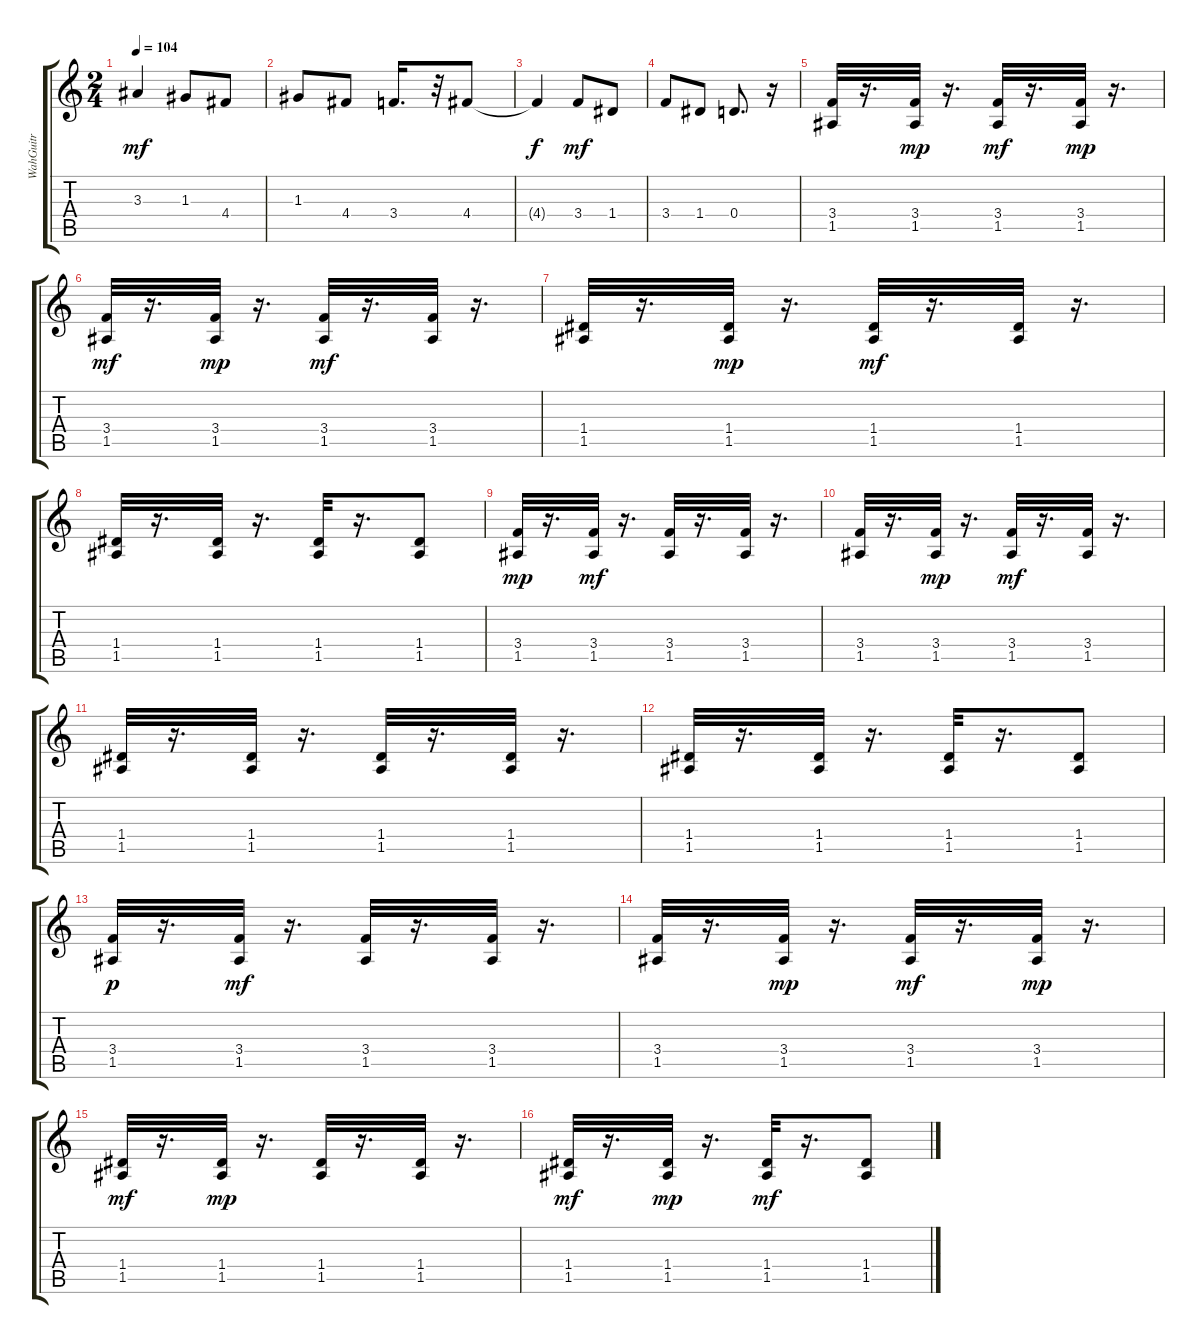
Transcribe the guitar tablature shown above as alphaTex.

\track ("WahGuitr" "WahGuitr") {instrument distortionguitar}
\staff {score tabs}
\tuning (E4 B3 G3 D3 A2 E2) {hide}
\ts (2 4)
\tempo 104
\clef g2
\ks c
3.3.4{dy mf} 1.3.8 4.4.8 |
1.3.8 4.4.8 3.4.16{d} r.32 4.4.8 |
4.4{t}.4{dy f} 3.4.8{dy mf} 1.4.8 |
3.4.8 1.4.8 0.4.8{d} r.16 |
(3.4 1.5).32 r.16{d} (3.4 1.5).32{dy mp} r.16{d} (3.4 1.5).32{dy mf} r.16{d} (3.4 1.5).32{dy mp} r.16{d} |
(3.4 1.5).32{dy mf} r.16{d} (3.4 1.5).32{dy mp} r.16{d} (3.4 1.5).32{dy mf} r.16{d} (3.4 1.5).32 r.16{d} |
(1.4 1.5).32 r.16{d} (1.4 1.5).32{dy mp} r.16{d} (1.4 1.5).32{dy mf} r.16{d} (1.4 1.5).32 r.16{d} |
(1.4 1.5).32 r.16{d} (1.4 1.5).32 r.16{d} (1.4 1.5).32 r.16{d} (1.4 1.5).8 |
(3.4 1.5).32{dy mp} r.16{d} (3.4 1.5).32{dy mf} r.16{d} (3.4 1.5).32 r.16{d} (3.4 1.5).32 r.16{d} |
(3.4 1.5).32 r.16{d} (3.4 1.5).32{dy mp} r.16{d} (3.4 1.5).32{dy mf} r.16{d} (3.4 1.5).32 r.16{d} |
(1.4 1.5).32 r.16{d} (1.4 1.5).32 r.16{d} (1.4 1.5).32 r.16{d} (1.4 1.5).32 r.16{d} |
(1.4 1.5).32 r.16{d} (1.4 1.5).32 r.16{d} (1.4 1.5).32 r.16{d} (1.4 1.5).8 |
(3.4 1.5).32{dy p} r.16{d} (3.4 1.5).32{dy mf} r.16{d} (3.4 1.5).32 r.16{d} (3.4 1.5).32 r.16{d} |
(3.4 1.5).32 r.16{d} (3.4 1.5).32{dy mp} r.16{d} (3.4 1.5).32{dy mf} r.16{d} (3.4 1.5).32{dy mp} r.16{d} |
(1.4 1.5).32{dy mf} r.16{d} (1.4 1.5).32{dy mp} r.16{d} (1.4 1.5).32 r.16{d} (1.4 1.5).32 r.16{d} |
(1.4 1.5).32{dy mf} r.16{d} (1.4 1.5).32{dy mp} r.16{d} (1.4 1.5).32{dy mf} r.16{d} (1.4 1.5).8
